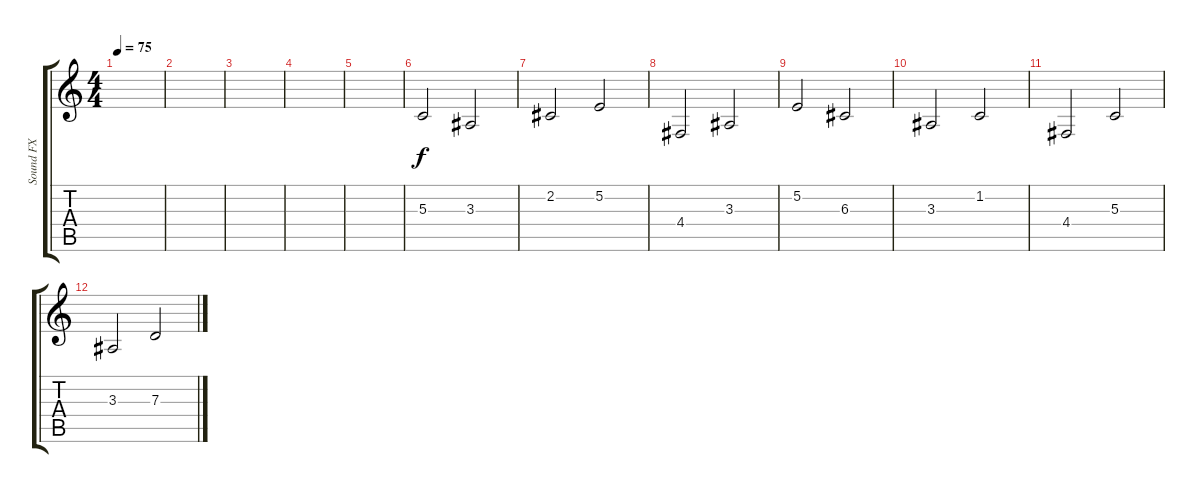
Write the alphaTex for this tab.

\track ("Sound FX" "Sound FX") {instrument birdtweet}
\staff {score tabs}
\tuning (E4 B3 G3 D3 A2 E2) {hide}
\ts (4 4)
\tempo 75
\clef g2
\ks c
|
|
|
|
|
5.3.2 3.3.2 |
2.2.2 5.2.2 |
4.4.2 3.3.2 |
5.2.2{volume 3} 6.3.2 |
3.3.2 1.2.2 |
4.4.2{volume 0} 5.3.2 |
3.3.2 7.3.2
